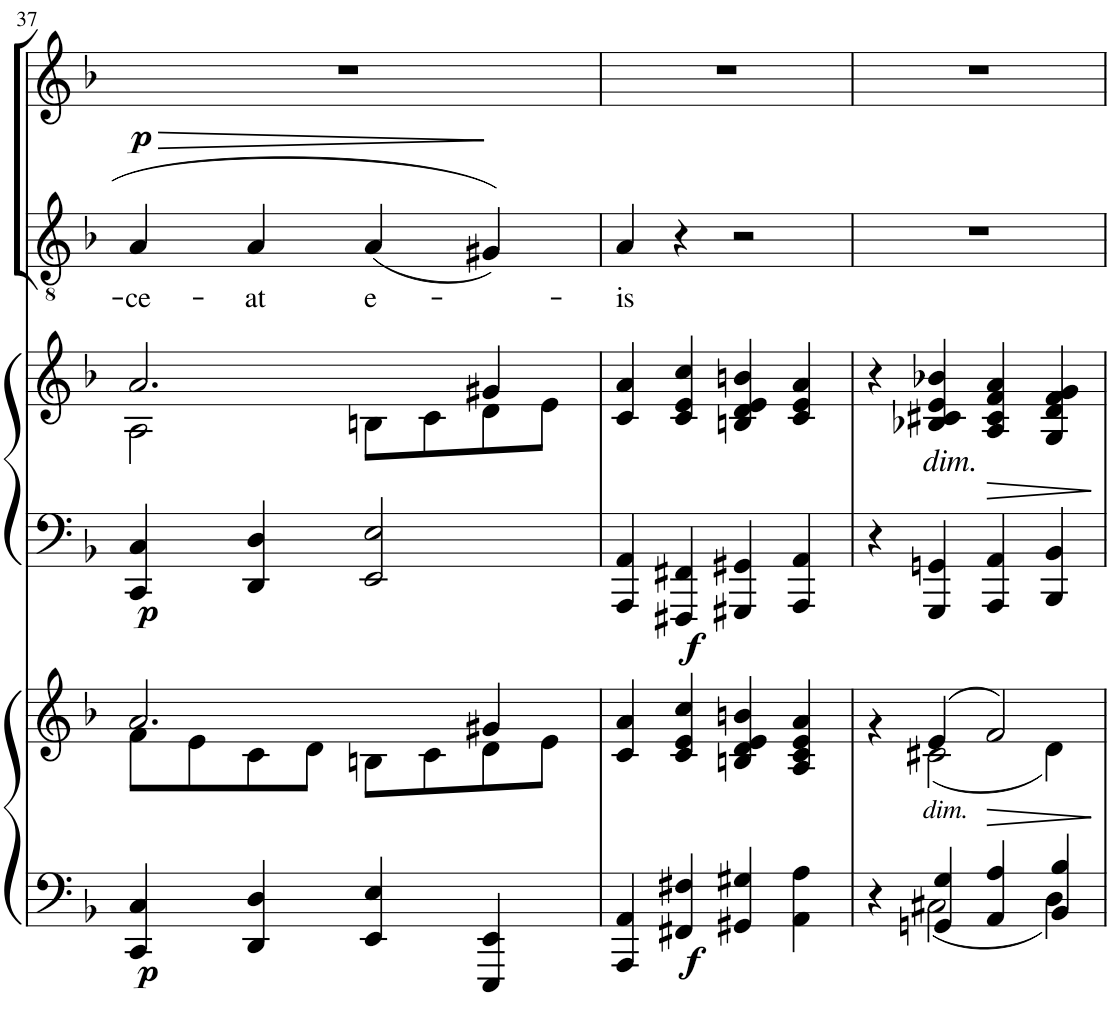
**kern	**kern	**dynam	**kern	**kern	**dynam	**kern	**text
*part3	*part3	*part3	*part2	*part2	*part2	*part1	*part1
*staff5	*staff4	*staff4/5	*staff3	*staff2	*staff2/3	*staff1	*staff1
*I"Piano 2	*	*	*I"Piano 1	*	*	*I"Ténors	*
*I'Pno	*	*	*I'Pno	*	*	*	*
!!LO:PB:g=z
*clefF4	*clefG2	*	*clefF4	*clefG2	*	*clefGv2	*
*k[b-]	*k[b-]	*	*k[b-]	*k[b-]	*	*k[b-]	*
*M4/4	*M4/4	*	*M4/4	*M4/4	*	*M4/4	*
*met(c)	*met(c)	*	*met(c)	*met(c)	*	*met(c)	*
=37	=37	=37	=37	=37	=37	=37	=37
*	*^	*	*	*^	*	*	*
!	!	!	!LO:DY:b=2	!	!	!	!LO:DY:b=2	!	!LO:LY:b
4CC/ 4C/	2.a/	8f\L	p	4CC/ 4C/	2.a/	2A\	p	4A/	-ce-
.	.	8e\	.	.	.	.	.	.	.
!	!	!	!	!	!	!	!	!	!LO:LY:b
4DD/ 4D/	.	8c\	.	4DD/ 4D/	.	.	.	4A/	-at
.	.	8d\J	.	.	.	.	.	.	.
!	!	!	!	!	!	!	!	!	!LO:LY:b
4EE/ 4E/	.	8Bn\L	.	2EE/ 2E/	.	8Bn\L	.	(4A/	e-
.	.	8c\	.	.	.	8c\	.	.	.
4EEE/ 4EE/	4g#X/	8d\	.	.	4g#X/	8d\	.	4G#X/)	.
.	.	8e\J	.	.	.	8e\J	.	.	.
=38	=38	=38	=38	=38	=38	=38	=38	=38	=38
!	!	!	!	!	!	!	!	!	!LO:LY:b
*	*v	*v	*	*	*v	*v	*	*	*
4AAA/ 4AA/	4c/ 4a/	.	4AAA/ 4AA/	4c/ 4a/	.	4A/	-is
!	!	!LO:DY:b=2	!	!	!LO:DY:b=2	!	!
4FF#X/ 4F#X/	4c/ 4e/ 4cc/	f	4FFF#X/ 4FF#X/	4c/ 4e/ 4cc/	f	4r	.
4GG#X/ 4G#X/	4Bn/ 4d/ 4e/ 4bn/	.	4GGG#X/ 4GG#X/	4Bn/ 4d/ 4e/ 4bn/	.	2r	.
4AA\ 4A\	4A/ 4c/ 4e/ 4a/	.	4AAA/ 4AA/	4c/ 4e/ 4a/	.	.	.
=39	=39	=39	=39	=39	=39	=39	=39
*^	*^	*	*	*	*	*	*
4r	4ryy	4ryy	4r	.	4r	4r	.	1r	.
!	!	!	!	!	!	!LO:TX:b:i:t=dim.	!	!	!
!	!	!LO:TX:b:i:t=dim.	!	!	!	!	!	!	!
4GGn/ 4G/	2C#X\	(4e/	(2c#X\	.	4GGG/ 4GGn/	4B-X/ 4c#X/ 4e/ 4b-X/	.	.	.
!	!	!	!	!LO:HP:b	!	!	!LO:HP:b	!	!
4AA/ 4A/	.	2f/)	.	>	4AAA/ 4AA/	4A/ 4c#/ 4f/ 4a/	>	.	.
4BB-/ 4B-/	4D\	.	4d\)	.	4BBB-/ 4BB-/	4G/ 4d/ 4f/ 4g/	.	.	.
*v	*v	*	*	*	*	*	*	*	*
*	*v	*v	*	*	*	*	*	*
.	.	]	.	.	]	.	.
=	=	=	=	=	=	=	=
*-	*-	*-	*-	*-	*-	*-	*-
